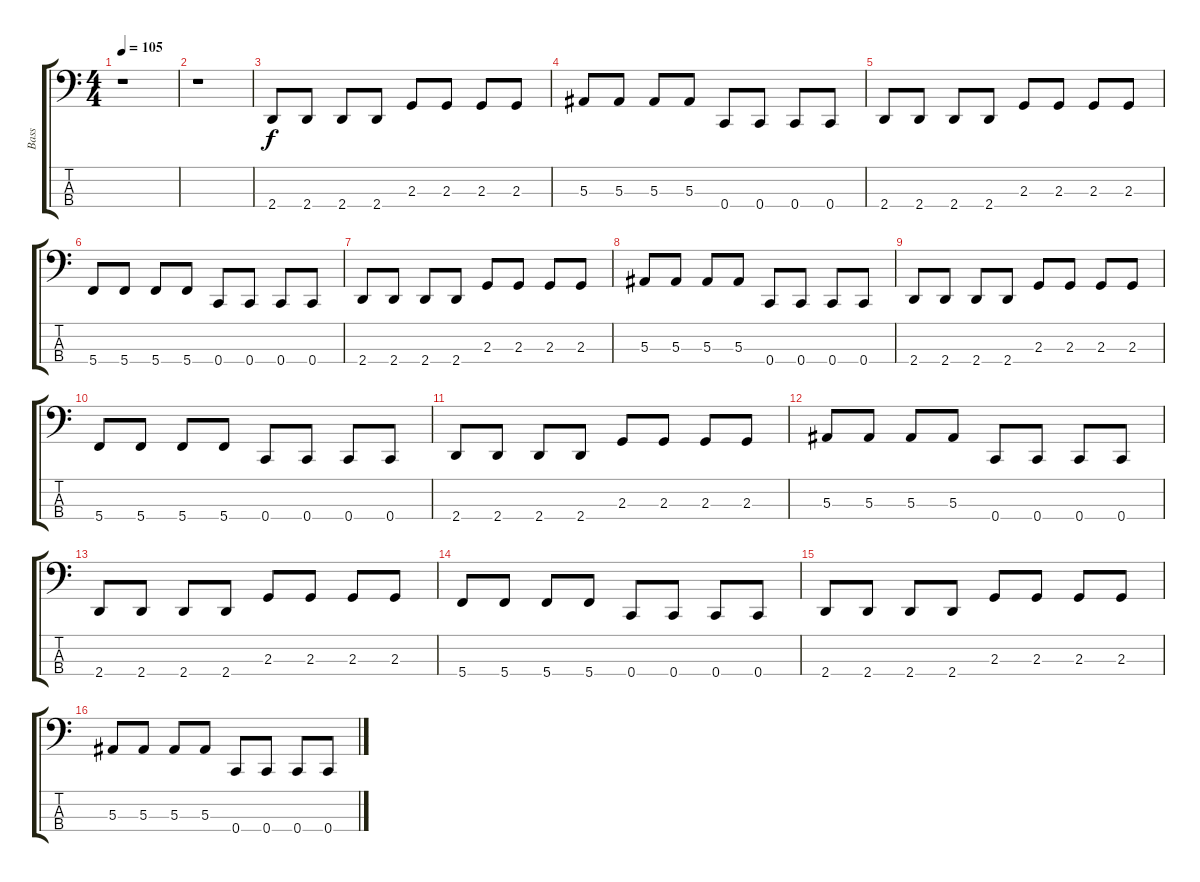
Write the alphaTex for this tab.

\track ("Bass" "Bass") {instrument slapbass2}
\staff {score tabs}
\tuning (Eb2 Bb1 F1 C1) {hide}
\ts (4 4)
\tempo 105
\clef f4
\ks c
r.1{dy fff} |
r.1 |
2.4.8{dy f} 2.4.8 2.4.8 2.4.8 2.3.8 2.3.8 2.3.8 2.3.8 |
5.3.8 5.3.8 5.3.8 5.3.8 0.4.8 0.4.8 0.4.8 0.4.8 |
2.4.8 2.4.8 2.4.8 2.4.8 2.3.8 2.3.8 2.3.8 2.3.8 |
5.4.8 5.4.8 5.4.8 5.4.8 0.4.8 0.4.8 0.4.8 0.4.8 |
2.4.8 2.4.8 2.4.8 2.4.8 2.3.8 2.3.8 2.3.8 2.3.8 |
5.3.8 5.3.8 5.3.8 5.3.8 0.4.8 0.4.8 0.4.8 0.4.8 |
2.4.8 2.4.8 2.4.8 2.4.8 2.3.8 2.3.8 2.3.8 2.3.8 |
5.4.8 5.4.8 5.4.8 5.4.8 0.4.8 0.4.8 0.4.8 0.4.8 |
2.4.8 2.4.8 2.4.8 2.4.8 2.3.8 2.3.8 2.3.8 2.3.8 |
5.3.8 5.3.8 5.3.8 5.3.8 0.4.8 0.4.8 0.4.8 0.4.8 |
2.4.8 2.4.8 2.4.8 2.4.8 2.3.8 2.3.8 2.3.8 2.3.8 |
5.4.8 5.4.8 5.4.8 5.4.8 0.4.8 0.4.8 0.4.8 0.4.8 |
2.4.8 2.4.8 2.4.8 2.4.8 2.3.8 2.3.8 2.3.8 2.3.8 |
5.3.8 5.3.8 5.3.8 5.3.8 0.4.8 0.4.8 0.4.8 0.4.8
